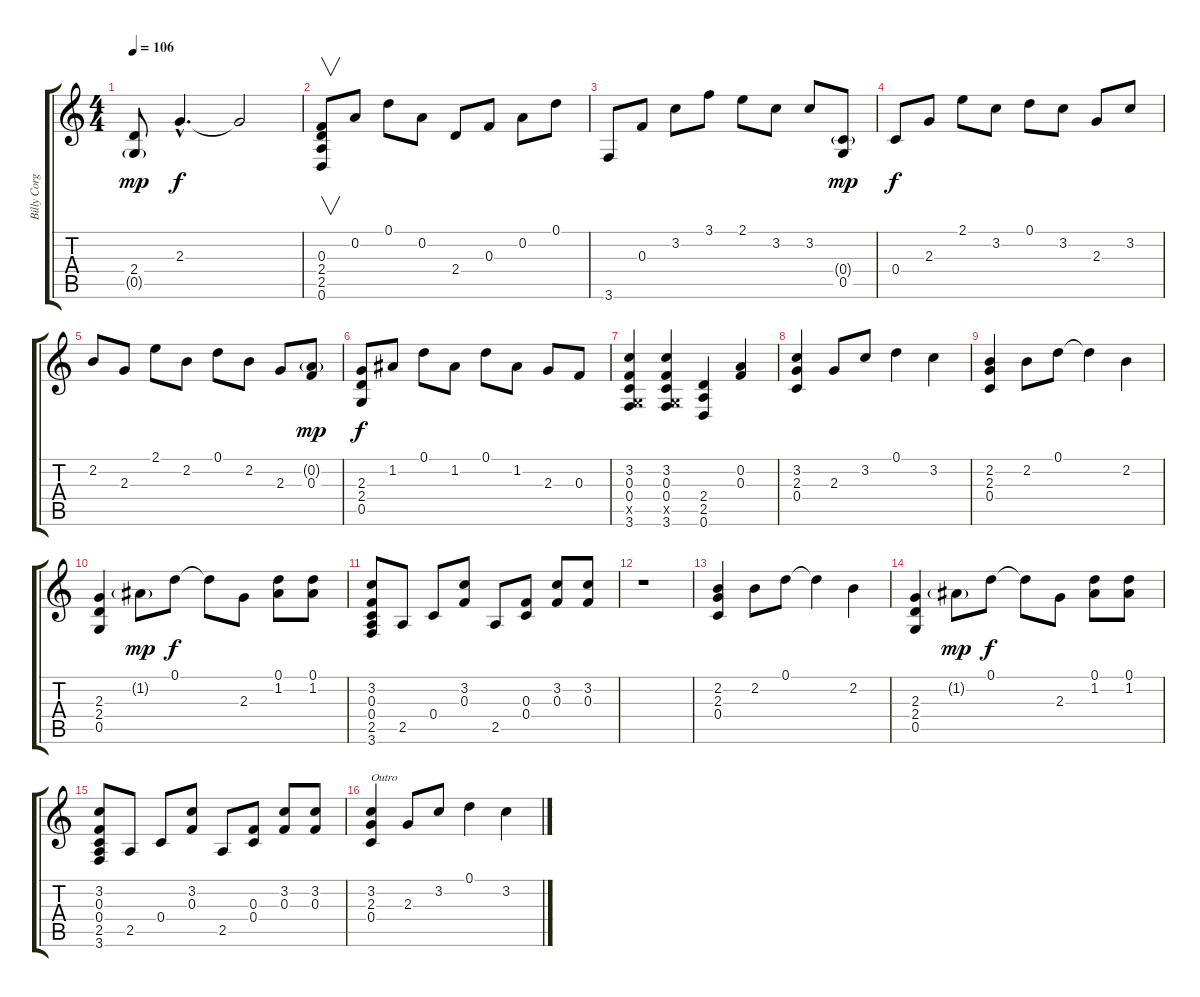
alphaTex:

\track ("Billy Corgan" "Billy Corg") {instrument electricguitarclean}
\staff {score tabs}
\tuning (D4 A3 F3 C3 G2 D2) {hide}
\ts (4 4)
\tempo 106
\clef g2
\ks c
(2.4 0.5{g}).8{dy mp} 2.3{hac}.4{d dy f} 2.3{t}.2 |
(0.3 2.4 2.5 0.6).8{v} 0.2.8 0.1.8 0.2.8 2.4.8 0.3.8 0.2.8 0.1.8 |
3.6.8 0.3.8 3.2.8 3.1.8 2.1.8 3.2.8 3.2.8 (0.4{g} 0.5).8{dy mp} |
0.4.8{dy f} 2.3.8 2.1.8 3.2.8 0.1.8 3.2.8 2.3.8 3.2.8 |
2.2.8 2.3.8 2.1.8 2.2.8 0.1.8 2.2.8 2.3.8 (0.2{g} 0.3).8{dy mp} |
(2.3 2.4 0.5).8{dy f} 1.2.8 0.1.8 1.2.8 0.1.8 1.2.8 2.3.8 0.3.8 |
(3.2 0.3 0.4 0.5{x} 3.6).4 (3.2 0.3 0.4 0.5{x} 3.6).4 (2.4 2.5 0.6).4 (0.2 0.3).4 |
(3.2 2.3 0.4).4 2.3.8 3.2.8 0.1.4 3.2.4 |
(2.2 2.3 0.4).4 2.2.8 0.1.8 0.1{t}.4 2.2.4 |
(2.3 2.4 0.5).4 1.2{g}.8{dy mp} 0.1.8{dy f} 0.1{t}.8 2.3.8 (0.1 1.2).8 (0.1 1.2).8 |
(3.2 0.3 0.4 2.5 3.6).8 2.5.8 0.4.8 (3.2 0.3).8 2.5.8 (0.3 0.4).8 (3.2 0.3).8 (3.2 0.3).8 |
r.1 |
(2.2 2.3 0.4).4 2.2.8 0.1.8 0.1{t}.4 2.2.4 |
(2.3 2.4 0.5).4 1.2{g}.8{dy mp} 0.1.8{dy f} 0.1{t}.8 2.3.8 (0.1 1.2).8 (0.1 1.2).8 |
(3.2 0.3 0.4 2.5 3.6).8 2.5.8 0.4.8 (3.2 0.3).8 2.5.8 (0.3 0.4).8 (3.2 0.3).8 (3.2 0.3).8 |
(3.2 2.3 0.4).4{txt "Outro"} 2.3.8 3.2.8 0.1.4 3.2.4
